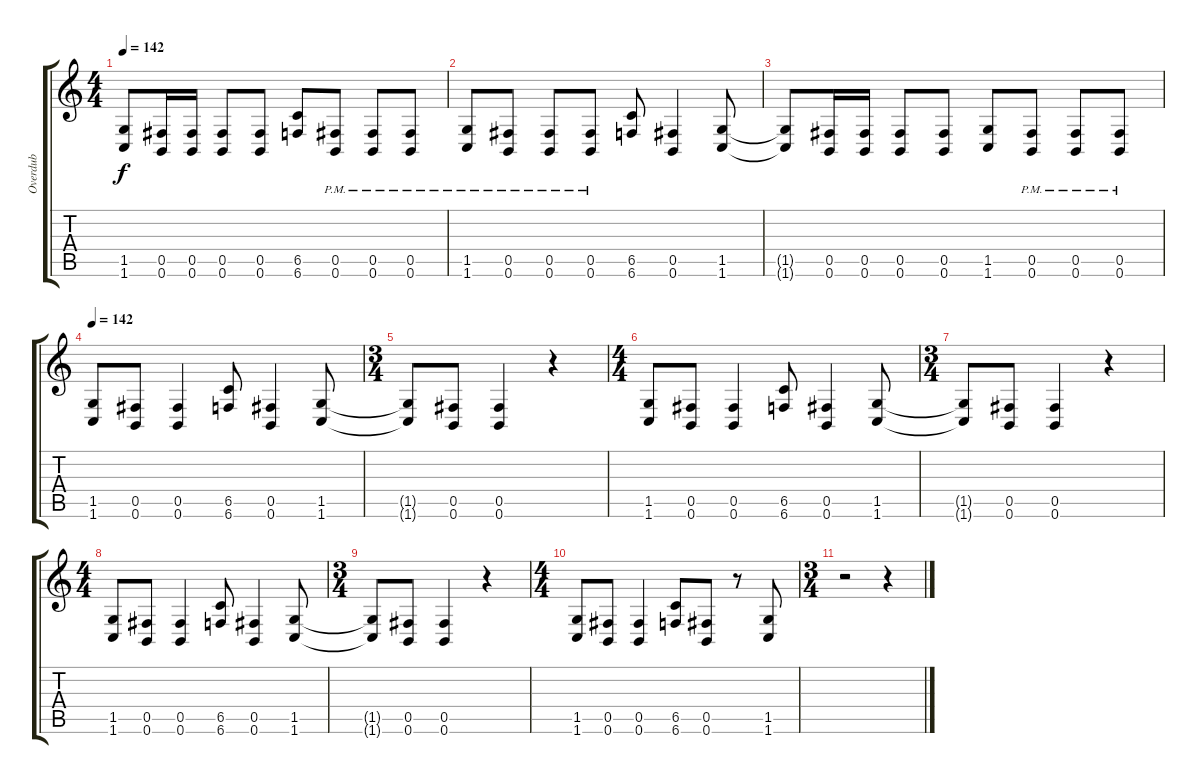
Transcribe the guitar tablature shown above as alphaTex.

\track ("Overdub" "Overdub") {instrument distortionguitar}
\staff {score tabs}
\tuning (Db4 Ab3 E3 B2 Gb2 B1) {hide}
\ts (4 4)
\tempo 142
\clef g2
\ks c
(1.5{t} 1.6{t}).8{dy f} (0.5 0.6).16 (0.5 0.6).16 (0.5 0.6).8 (0.5 0.6).8 (6.5 6.6).8 (0.5{pm} 0.6{pm}).8 (0.5{pm} 0.6{pm}).8 (0.5{pm} 0.6{pm}).8 |
(1.5{pm} 1.6{pm}).8 (0.5{pm} 0.6{pm}).8 (0.5{pm} 0.6{pm}).8 (0.5{pm} 0.6{pm}).8 (6.5 6.6).8 (0.5 0.6).4 (1.5 1.6).8 |
(1.5{t} 1.6{t}).8 (0.5 0.6).16 (0.5 0.6).16 (0.5 0.6).8 (0.5 0.6).8 (1.5 1.6).8 (0.5{pm} 0.6{pm}).8 (0.5{pm} 0.6{pm}).8 (0.5{pm} 0.6{pm}).8 |
\section ("" "")
\tempo 142
(1.5 1.6).8{volume 12 balance 14 instrument distortionguitar} (0.5 0.6).8 (0.5 0.6).4 (6.5 6.6).8 (0.5 0.6).4 (1.5 1.6).8 |
\ts (3 4)
(1.5{t} 1.6{t}).8 (0.5 0.6).8 (0.5 0.6).4 r.4 |
\ts (4 4)
(1.5 1.6).8 (0.5 0.6).8 (0.5 0.6).4 (6.5 6.6).8 (0.5 0.6).4 (1.5 1.6).8 |
\ts (3 4)
(1.5{t} 1.6{t}).8 (0.5 0.6).8 (0.5 0.6).4 r.4 |
\ts (4 4)
(1.5 1.6).8 (0.5 0.6).8 (0.5 0.6).4 (6.5 6.6).8 (0.5 0.6).4 (1.5 1.6).8 |
\ts (3 4)
(1.5{t} 1.6{t}).8 (0.5 0.6).8 (0.5 0.6).4 r.4 |
\ts (4 4)
(1.5 1.6).8 (0.5 0.6).8 (0.5 0.6).4 (6.5 6.6).8 (0.5 0.6).8 r.8 (1.5 1.6).8 |
\ts (3 4)
r.2 r.4
